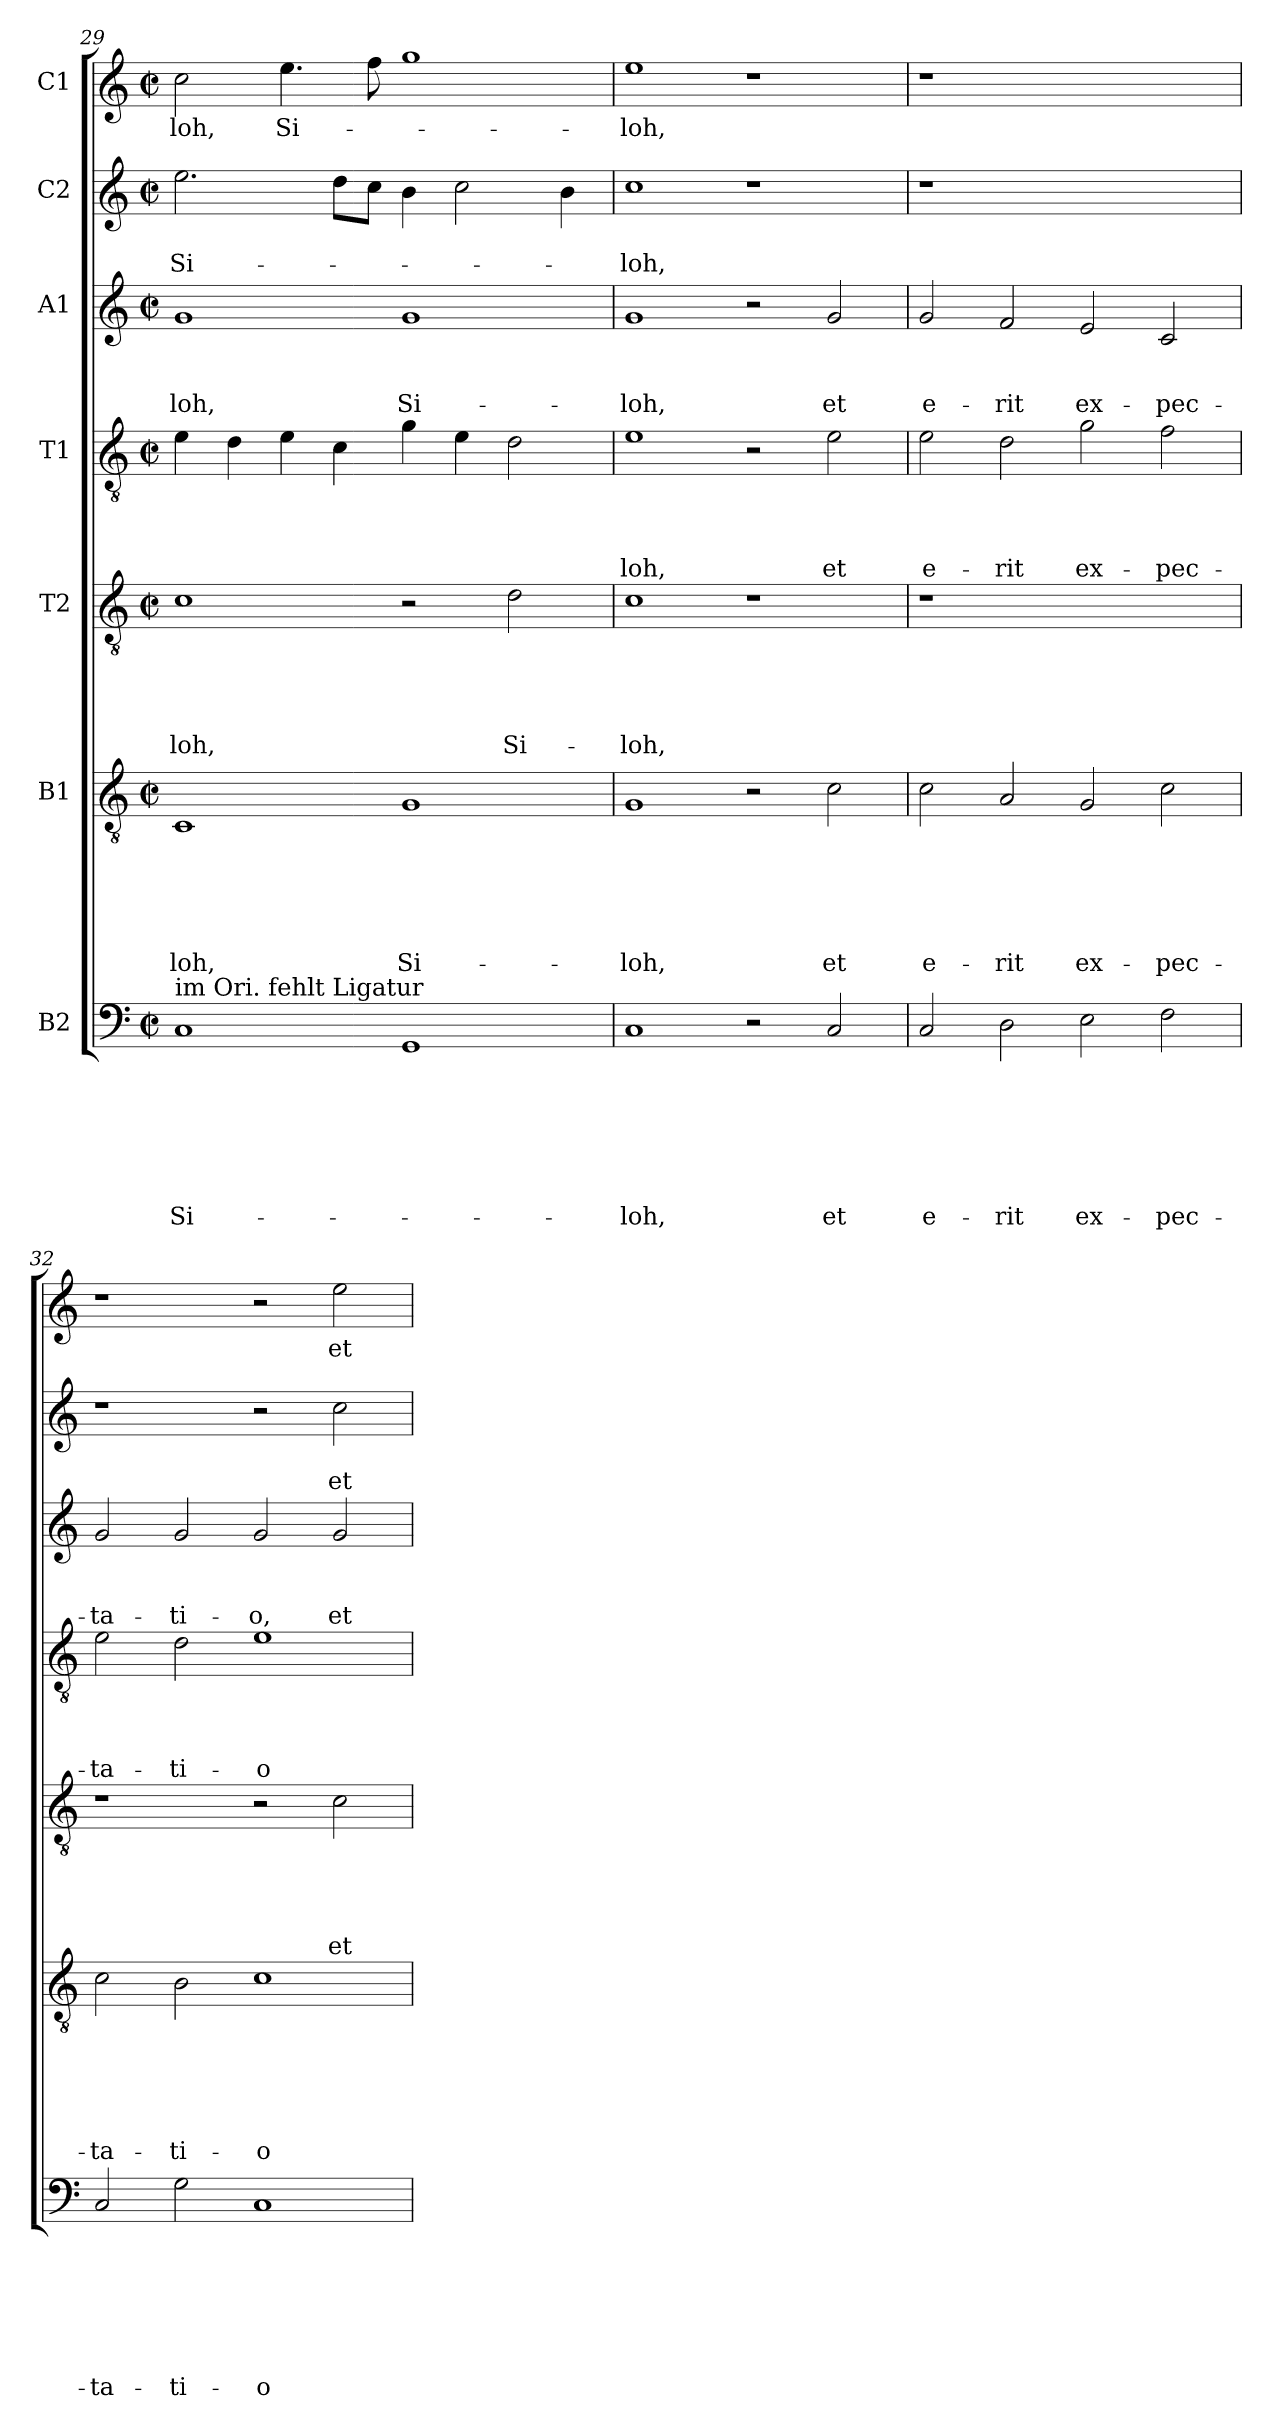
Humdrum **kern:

**kern	**text	**text	**text	**text	**text	**text	**text	**kern	**text	**text	**text	**text	**text	**text	**kern	**text	**text	**text	**text	**text	**kern	**text	**text	**text	**text	**kern	**text	**text	**text	**kern	**text	**text	**kern	**text
*part7	*part7	*part7	*part7	*part7	*part7	*part7	*part7	*part6	*part6	*part6	*part6	*part6	*part6	*part6	*part5	*part5	*part5	*part5	*part5	*part5	*part4	*part4	*part4	*part4	*part4	*part3	*part3	*part3	*part3	*part2	*part2	*part2	*part1	*part1
*staff7	*staff7	*staff7	*staff7	*staff7	*staff7	*staff7	*staff7	*staff6	*staff6	*staff6	*staff6	*staff6	*staff6	*staff6	*staff5	*staff5	*staff5	*staff5	*staff5	*staff5	*staff4	*staff4	*staff4	*staff4	*staff4	*staff3	*staff3	*staff3	*staff3	*staff2	*staff2	*staff2	*staff1	*staff1
*I"B2	*	*	*	*	*	*	*	*I"B1	*	*	*	*	*	*	*I"T2	*	*	*	*	*	*I"T1	*	*	*	*	*I"A1	*	*	*	*I"C2	*	*	*I"C1	*
*clefF4	*	*	*	*	*	*	*	*clefGv2	*	*	*	*	*	*	*clefGv2	*	*	*	*	*	*clefGv2	*	*	*	*	*clefG2	*	*	*	*clefG2	*	*	*clefG2	*
*k[]	*	*	*	*	*	*	*	*k[]	*	*	*	*	*	*	*k[]	*	*	*	*	*	*k[]	*	*	*	*	*k[]	*	*	*	*k[]	*	*	*k[]	*
*C:	*	*	*	*	*	*	*	*C:	*	*	*	*	*	*	*C:	*	*	*	*	*	*C:	*	*	*	*	*C:	*	*	*	*C:	*	*	*C:	*
*M2/2	*	*	*	*	*	*	*	*M2/2	*	*	*	*	*	*	*M2/2	*	*	*	*	*	*M2/2	*	*	*	*	*M2/2	*	*	*	*M2/2	*	*	*M2/2	*
*met(c|)	*	*	*	*	*	*	*	*met(c|)	*	*	*	*	*	*	*met(c|)	*	*	*	*	*	*met(c|)	*	*	*	*	*met(c|)	*	*	*	*met(c|)	*	*	*met(c|)	*
=29	=29	=29	=29	=29	=29	=29	=29	=29	=29	=29	=29	=29	=29	=29	=29	=29	=29	=29	=29	=29	=29	=29	=29	=29	=29	=29	=29	=29	=29	=29	=29	=29	=29	=29
!LO:TX:a:t=im Ori. fehlt Ligatur	!	!	!	!	!	!	!	!	!	!	!	!	!	!	!	!	!	!	!	!	!	!	!	!	!	!	!	!	!	!	!	!	!	!
!	!	!	!	!	!	!	!LO:LY:b	!	!	!	!	!	!	!LO:LY:b	!	!	!	!	!	!LO:LY:b	!	!	!	!	!	!	!	!	!LO:LY:b	!	!	!LO:LY:b	!	!LO:LY:b
1C	.	.	.	.	.	.	Si-	1C	.	.	.	.	.	-loh,	1c	.	.	.	.	-loh,	4e\	.	.	.	.	1g	.	.	-loh,	2.ee\	.	Si-	2cc\	-loh,
.	.	.	.	.	.	.	.	.	.	.	.	.	.	.	.	.	.	.	.	.	4d\	.	.	.	.	.	.	.	.	.	.	.	.	.
!	!	!	!	!	!	!	!	!	!	!	!	!	!	!	!	!	!	!	!	!	!	!	!	!	!	!	!	!	!	!	!	!	!	!LO:LY:b
.	.	.	.	.	.	.	.	.	.	.	.	.	.	.	.	.	.	.	.	.	4e\	.	.	.	.	.	.	.	.	.	.	.	4.ee\	Si-
.	.	.	.	.	.	.	.	.	.	.	.	.	.	.	.	.	.	.	.	.	4c\	.	.	.	.	.	.	.	.	8dd\L	.	.	.	.
.	.	.	.	.	.	.	.	.	.	.	.	.	.	.	.	.	.	.	.	.	.	.	.	.	.	.	.	.	.	8cc\J	.	.	8ff\	.
!	!	!	!	!	!	!	!	!	!	!	!	!	!	!LO:LY:b	!	!	!	!	!	!	!	!	!	!	!	!	!	!	!LO:LY:b	!	!	!	!	!
1GG	.	.	.	.	.	.	.	1G	.	.	.	.	.	Si-	2r	.	.	.	.	.	4g\	.	.	.	.	1g	.	.	Si-	4b\	.	.	1gg	.
.	.	.	.	.	.	.	.	.	.	.	.	.	.	.	.	.	.	.	.	.	4e\	.	.	.	.	.	.	.	.	2cc\	.	.	.	.
!	!	!	!	!	!	!	!	!	!	!	!	!	!	!	!	!	!	!	!	!LO:LY:b	!	!	!	!	!	!	!	!	!	!	!	!	!	!
.	.	.	.	.	.	.	.	.	.	.	.	.	.	.	2d\	.	.	.	.	Si-	2d\	.	.	.	.	.	.	.	.	.	.	.	.	.
.	.	.	.	.	.	.	.	.	.	.	.	.	.	.	.	.	.	.	.	.	.	.	.	.	.	.	.	.	.	4b\	.	.	.	.
=30	=30	=30	=30	=30	=30	=30	=30	=30	=30	=30	=30	=30	=30	=30	=30	=30	=30	=30	=30	=30	=30	=30	=30	=30	=30	=30	=30	=30	=30	=30	=30	=30	=30	=30
!	!	!	!	!	!	!	!LO:LY:b	!	!	!	!	!	!	!LO:LY:b	!	!	!	!	!	!LO:LY:b	!	!	!	!	!LO:LY:b	!	!	!	!LO:LY:b	!	!	!LO:LY:b	!	!LO:LY:b
1C	.	.	.	.	.	.	-loh,	1G	.	.	.	.	.	-loh,	1c	.	.	.	.	-loh,	1e	.	.	.	-loh,	1g	.	.	-loh,	1cc	.	-loh,	1ee	-loh,
2r	.	.	.	.	.	.	.	2r	.	.	.	.	.	.	1r	.	.	.	.	.	2r	.	.	.	.	2r	.	.	.	1r	.	.	1r	.
!	!	!	!	!	!	!	!LO:LY:b	!	!	!	!	!	!	!LO:LY:b	!	!	!	!	!	!	!	!	!	!	!LO:LY:b	!	!	!	!LO:LY:b	!	!	!	!	!
2C/	.	.	.	.	.	.	et	2c\	.	.	.	.	.	et	.	.	.	.	.	.	2e\	.	.	.	et	2g/	.	.	et	.	.	.	.	.
=31	=31	=31	=31	=31	=31	=31	=31	=31	=31	=31	=31	=31	=31	=31	=31	=31	=31	=31	=31	=31	=31	=31	=31	=31	=31	=31	=31	=31	=31	=31	=31	=31	=31	=31
!	!	!	!	!	!	!	!LO:LY:b	!	!	!	!	!	!	!LO:LY:b	!	!	!	!	!	!	!	!	!	!	!LO:LY:b	!	!	!	!LO:LY:b	!	!	!	!	!
2C/	.	.	.	.	.	.	e-	2c\	.	.	.	.	.	e-	1r	.	.	.	.	.	2e\	.	.	.	e-	2g/	.	.	e-	1r	.	.	1r	.
!	!	!	!	!	!	!	!LO:LY:b	!	!	!	!	!	!	!LO:LY:b	!	!	!	!	!	!	!	!	!	!	!LO:LY:b	!	!	!	!LO:LY:b	!	!	!	!	!
2D\	.	.	.	.	.	.	-rit	2A/	.	.	.	.	.	-rit	.	.	.	.	.	.	2d\	.	.	.	-rit	2f/	.	.	-rit	.	.	.	.	.
!	!	!	!	!	!	!	!LO:LY:b	!	!	!	!	!	!	!LO:LY:b	!	!	!	!	!	!	!	!	!	!	!LO:LY:b	!	!	!	!LO:LY:b	!	!	!	!	!
2E\	.	.	.	.	.	.	ex-	2G/	.	.	.	.	.	ex-	1ryy	.	.	.	.	.	2g\	.	.	.	ex-	2e/	.	.	ex-	1ryy	.	.	1ryy	.
!	!	!	!	!	!	!	!LO:LY:b	!	!	!	!	!	!	!LO:LY:b	!	!	!	!	!	!	!	!	!	!	!LO:LY:b	!	!	!	!LO:LY:b	!	!	!	!	!
2F\	.	.	.	.	.	.	-pec-	2c\	.	.	.	.	.	-pec-	.	.	.	.	.	.	2f\	.	.	.	-pec-	2c/	.	.	-pec-	.	.	.	.	.
=32	=32	=32	=32	=32	=32	=32	=32	=32	=32	=32	=32	=32	=32	=32	=32	=32	=32	=32	=32	=32	=32	=32	=32	=32	=32	=32	=32	=32	=32	=32	=32	=32	=32	=32
!	!	!	!	!	!	!	!LO:LY:b	!	!	!	!	!	!	!LO:LY:b	!	!	!	!	!	!	!	!	!	!	!LO:LY:b	!	!	!	!LO:LY:b	!	!	!	!	!
2C/	.	.	.	.	.	.	-ta-	2c\	.	.	.	.	.	-ta-	1r	.	.	.	.	.	2e\	.	.	.	-ta-	2g/	.	.	-ta-	1r	.	.	1r	.
!	!	!	!	!	!	!	!LO:LY:b	!	!	!	!	!	!	!LO:LY:b	!	!	!	!	!	!	!	!	!	!	!LO:LY:b	!	!	!	!LO:LY:b	!	!	!	!	!
2G\	.	.	.	.	.	.	-ti-	2B\	.	.	.	.	.	-ti-	.	.	.	.	.	.	2d\	.	.	.	-ti-	2g/	.	.	-ti-	.	.	.	.	.
!	!	!	!	!	!	!	!LO:LY:b	!	!	!	!	!	!	!LO:LY:b	!	!	!	!	!	!	!	!	!	!	!LO:LY:b	!	!	!	!LO:LY:b	!	!	!	!	!
1C	.	.	.	.	.	.	-o	1c	.	.	.	.	.	-o	2r	.	.	.	.	.	1e	.	.	.	-o	2g/	.	.	-o,	2r	.	.	2r	.
!	!	!	!	!	!	!	!	!	!	!	!	!	!	!	!	!	!	!	!	!LO:LY:b	!	!	!	!	!	!	!	!	!LO:LY:b	!	!	!LO:LY:b	!	!LO:LY:b
.	.	.	.	.	.	.	.	.	.	.	.	.	.	.	2c\	.	.	.	.	et	.	.	.	.	.	2g/	.	.	et	2cc\	.	et	2ee\	et
=	=	=	=	=	=	=	=	=	=	=	=	=	=	=	=	=	=	=	=	=	=	=	=	=	=	=	=	=	=	=	=	=	=	=
*-	*-	*-	*-	*-	*-	*-	*-	*-	*-	*-	*-	*-	*-	*-	*-	*-	*-	*-	*-	*-	*-	*-	*-	*-	*-	*-	*-	*-	*-	*-	*-	*-	*-	*-
